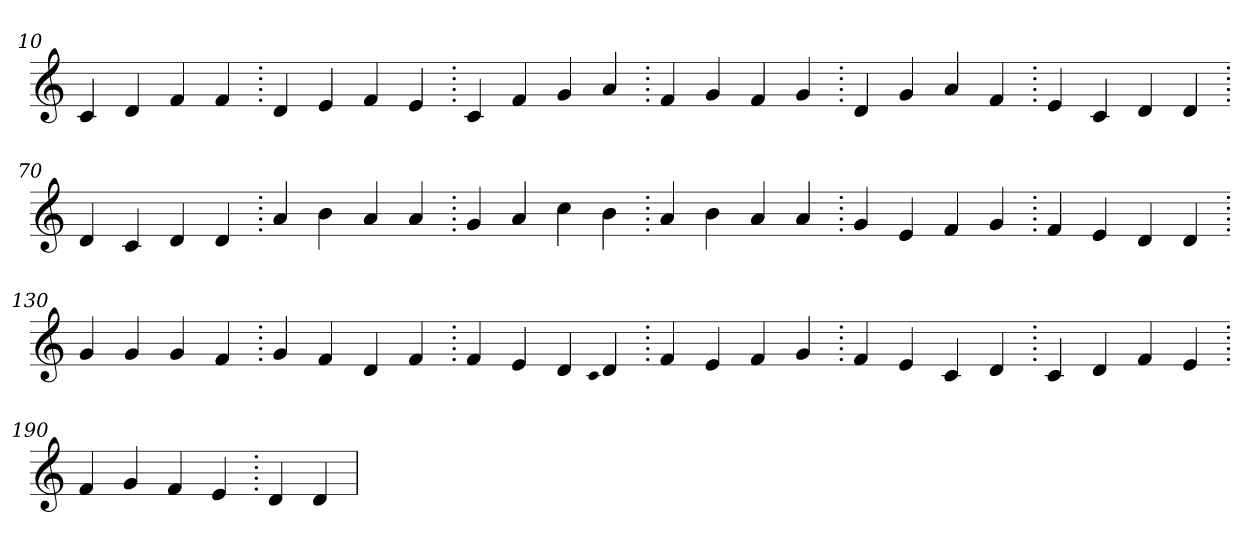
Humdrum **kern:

**kern
*part1
*staff1
*clefG2
=10.
4c
4d
4f
4f
=20.
4d
4e
4f
4e
=30.
4c
4f
4g
4a
=40.
4f
4g
4f
4g
=50.
4d
4g
4a
4f
=60.
4e
4c
4d
4d
=70.
4d
4c
4d
4d
=80.
4a
4b
4a
4a
=90.
4g
4a
4cc
4b
=100.
4a
4b
4a
4a
=110.
4g
4e
4f
4g
=120.
4f
4e
4d
4d
=130.
4g
4g
4g
4f
=140.
4g
4f
4d
4f
=150.
4f
4e
4d
qqc
4d
=160.
4f
4e
4f
4g
=170.
4f
4e
4c
4d
=180.
4c
4d
4f
4e
=190.
4f
4g
4f
4e
=200.
4d
4d
=
*-
